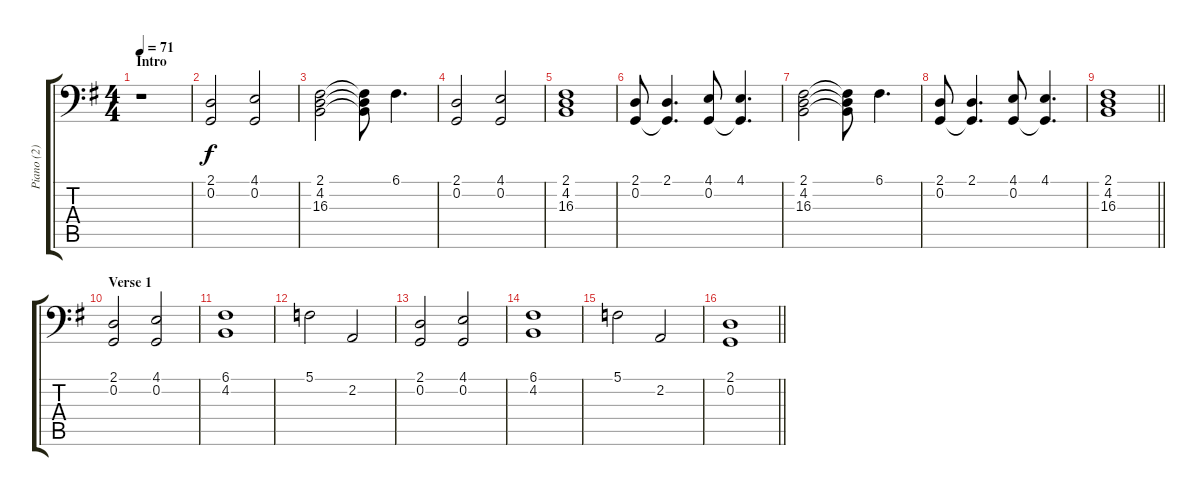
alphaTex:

\track ("Piano (2)" "Piano (2)") {instrument brightacousticpiano}
\staff {score tabs}
\tuning (C3 G2 D2 A1 E1 B0) {hide}
\ts (4 4)
\section ("" "Intro")
\tempo 71
\tempo 200
\tempo 71
\clef f4
\ks eminor
r.1{dy f instrument brightacousticpiano} |
(2.1 0.2).2 (4.1 0.2).2 |
(2.1 4.2 16.3).2 (2.1{t} 4.2{t} 16.3{t}).8 6.1.4{d} |
(2.1 0.2).2 (4.1 0.2).2 |
(2.1 4.2 16.3).1 |
(2.1 0.2).8 (2.1 0.2{t}).4{d} (4.1 0.2).8 (4.1 0.2{t}).4{d} |
(2.1 4.2 16.3).2 (2.1{t} 4.2{t} 16.3{t}).8 6.1.4{d} |
(2.1 0.2).8 (2.1 0.2{t}).4{d} (4.1 0.2).8 (4.1 0.2{t}).4{d} |
\barLineRight lightlight
(2.1 4.2 16.3).1 |
\section ("" "Verse 1")
(2.1 0.2).2 (4.1 0.2).2 |
(6.1 4.2).1 |
5.1.2 2.2.2 |
(2.1 0.2).2 (4.1 0.2).2 |
(6.1 4.2).1 |
5.1.2 2.2.2 |
\barLineRight lightlight
(2.1 0.2).1
